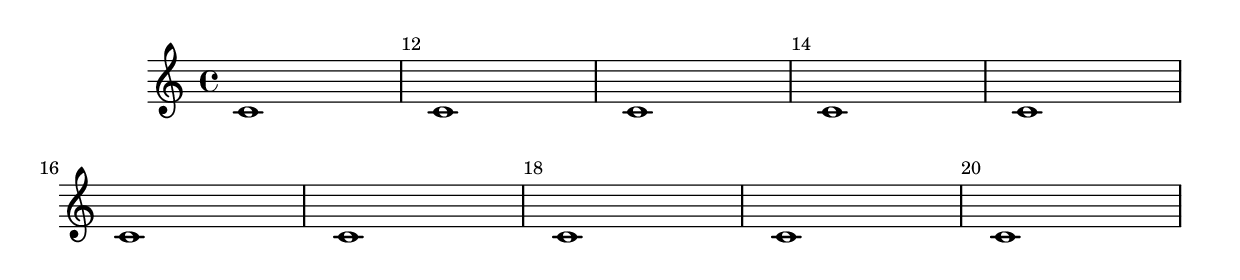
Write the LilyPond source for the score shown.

%% Do not edit this file; it is automatically
%% generated from LSR http://lsr.dsi.unimi.it
%% This file is in the public domain.
\version "2.13.4"

\header {
  lsrtags = "rhythms"

%% Translation of GIT committish: b2d4318d6c53df8469dfa4da09b27c15a374d0ca
  texidoces = "

Se pueden imprimir los números de compás a intervalos regulares
mediante el establecimiento de la propiedad
@code{barNumberVisibility}.  Aquí los números de compás se
imprimen a cada dos compases excepto al final de la línea.

"

  doctitlees = "Imprimir números de compás a intervalos regulares"


%% Translation of GIT committish: d96023d8792c8af202c7cb8508010c0d3648899d
  texidocde = "
Taktnummern können in regelmäßigen Intervallen gesetzt werden, indem
man die Eigenschaft @code{barNumberVisibility} definiert.  In diesem
Beispiel werden die Taktnummern jeden zweiten Takt gesetzt, außer
am Ende einer Zeile.

"
  doctitlede = "Setzen der Taktnummern in regelmäßigen Intevallen"


%% Translation of GIT committish: 21c8461ea87cd670a35a40b91d3ef20de03a0409
  texidocfr = "
Vous pouvez imprimer un numéro de mesure à intervalle régulier plutôt
qu'en tête de chaque ligne seulement, en recourrant à la propriété
@code{barNumberVisibility}.  Voici comment afficher le numéro toutes les
deux mesures sauf en fin de ligne.

"
  doctitlefr = "Imprimer les numéros de mesure à intervalle régulier"

  texidoc = "
Bar numbers can be printed at regular intervals by setting the property
@code{barNumberVisibility}. Here the bar numbers are printed every two
measures except at the end of the line.

"
  doctitle = "Printing bar numbers at regular intervals"
} % begin verbatim

\relative c' {
  \override Score.BarNumber #'break-visibility = #'#(#f #t #t)
  \set Score.currentBarNumber = #11
  % Permit first bar number to be printed
  \bar ""
  % Print a bar number every second measure
  \set Score.barNumberVisibility = #(every-nth-bar-number-visible 2)
  c1 | c | c | c | c
  \break
  c1 | c | c | c | c
}

